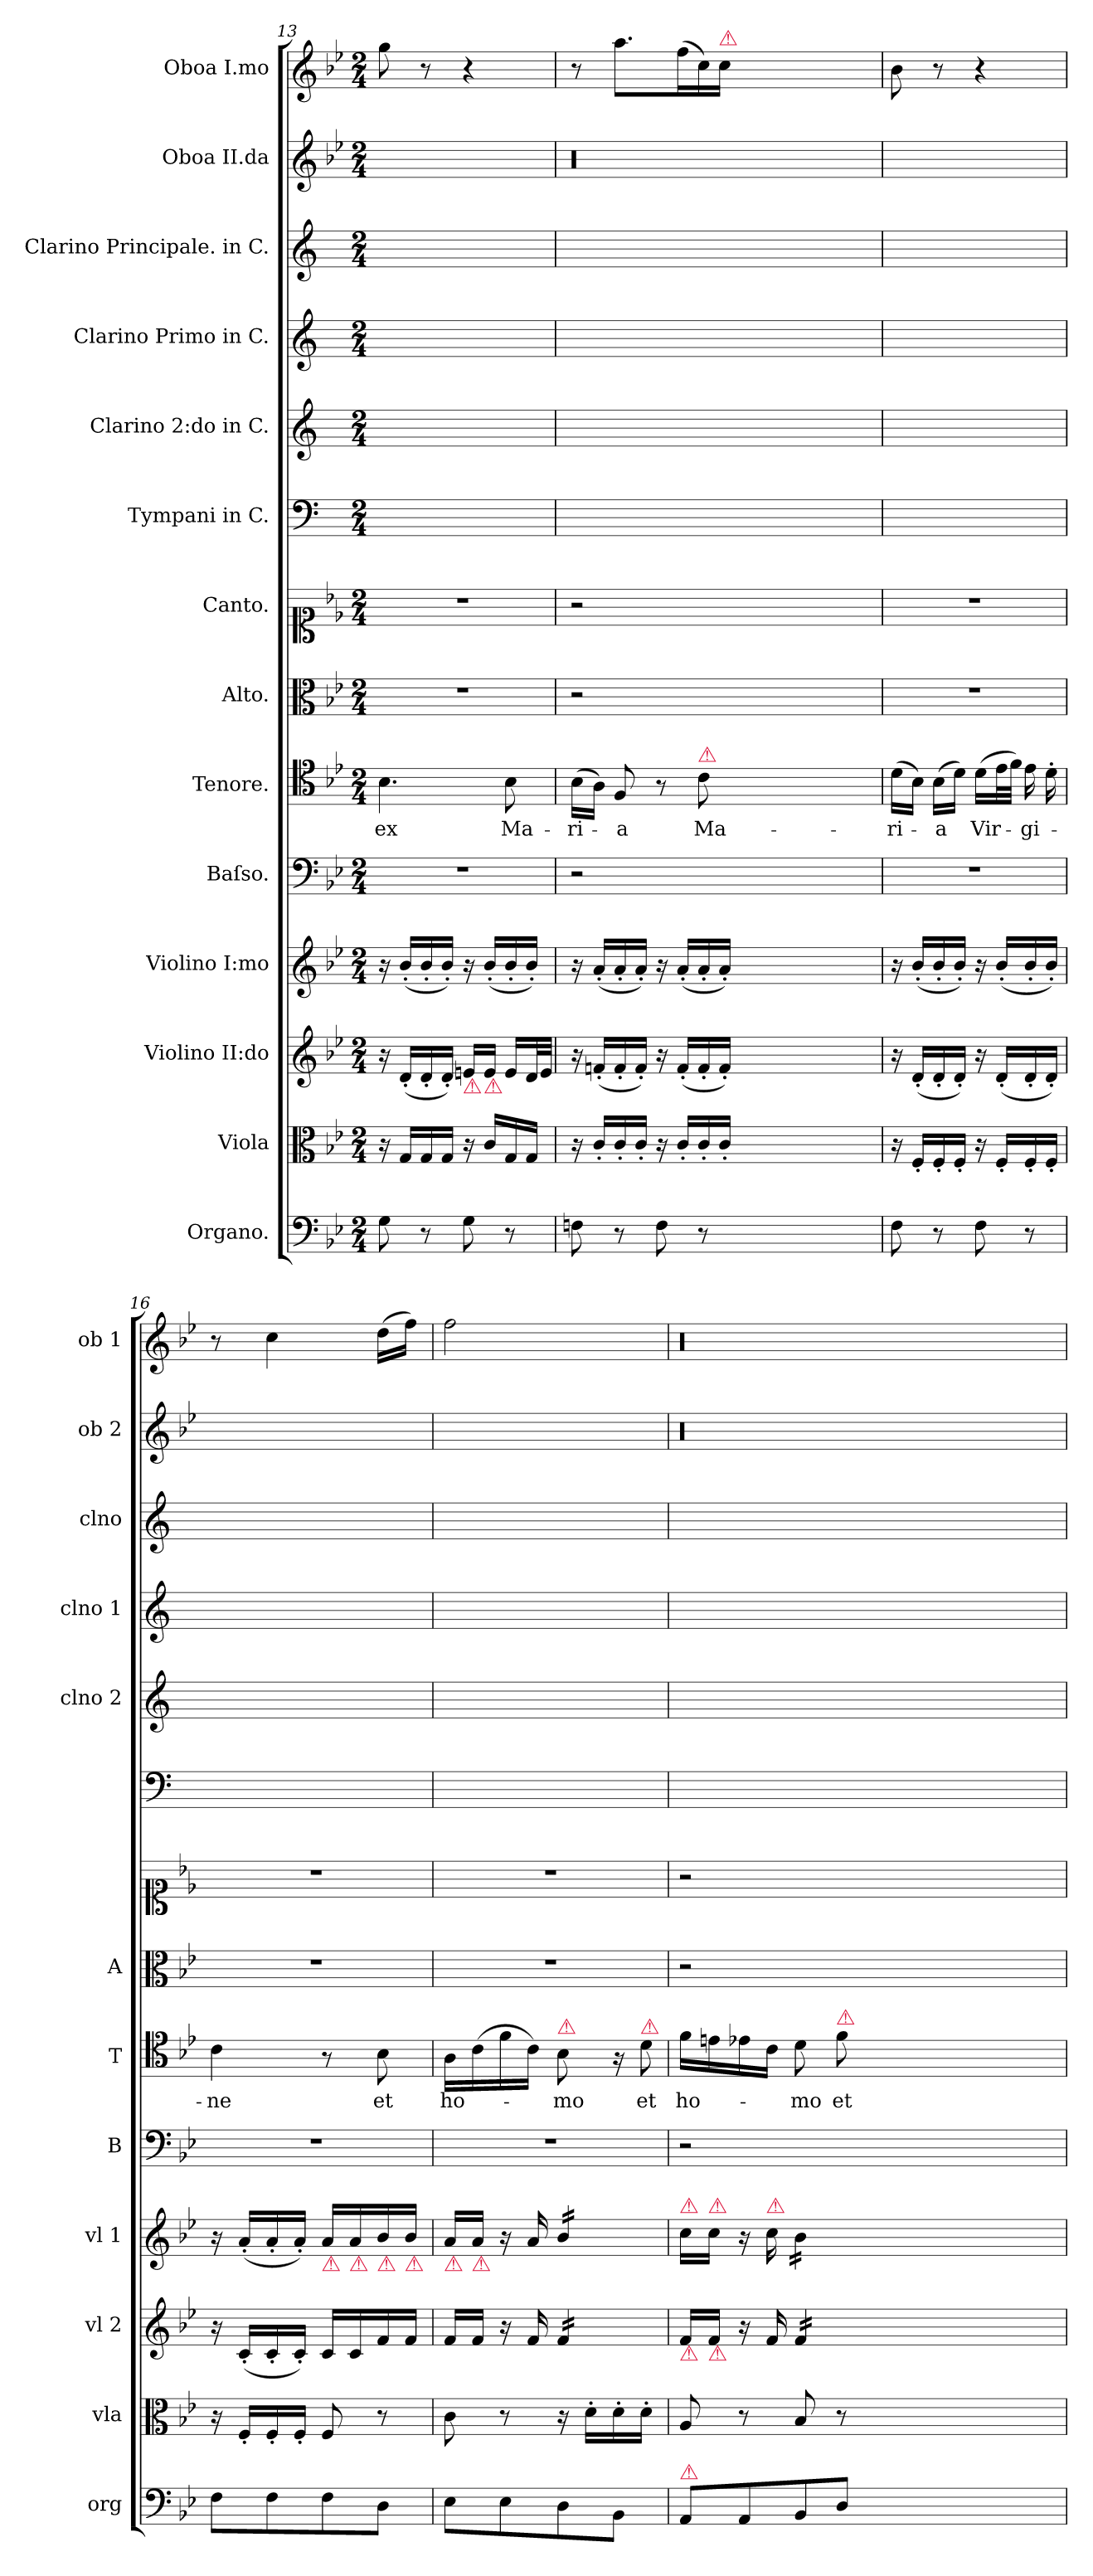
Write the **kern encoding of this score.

**kern	**kern	**kern	**kern	**kern	**kern	**text	**kern	**kern	**kern	**kern	**kern	**kern	**kern	**kern
*part14	*part13	*part12	*part11	*part10	*part9	*part9	*part8	*part7	*part6	*part5	*part4	*part3	*part2	*part1
*staff14	*staff13	*staff12	*staff11	*staff10	*staff9	*staff9	*staff8	*staff7	*staff6	*staff5	*staff4	*staff3	*staff2	*staff1
*I"Organo.	*I"Viola	*I"Violino II:do	*I"Violino I:mo	*I"Baſso.	*I"Tenore.	*	*I"Alto.	*I"Canto.	*I"Tympani in C.	*I"Clarino 2:do in C.	*I"Clarino Primo in C.	*I"Clarino Principale. in C.	*I"Oboa II.da	*I"Oboa I.mo
*I'org	*I'vla	*I'vl 2	*I'vl 1	*I'B	*I'T	*	*I'A	*	*	*I'clno 2	*I'clno 1	*I'clno	*I'ob 2	*I'ob 1
*clefF4	*clefC3	*clefG2	*clefG2	*clefF4	*clefC4	*	*clefC3	*clefC1	*clefF4	*clefG2	*clefG2	*clefG2	*clefG2	*clefG2
*k[b-e-]	*k[b-e-]	*k[b-e-]	*k[b-e-]	*k[b-e-]	*k[b-e-]	*	*k[b-e-]	*k[b-e-]	*k[]	*k[]	*k[]	*k[]	*k[b-e-]	*k[b-e-]
*M2/4	*M2/4	*M2/4	*M2/4	*M2/4	*M2/4	*	*M2/4	*M2/4	*M2/4	*M2/4	*M2/4	*M2/4	*M2/4	*M2/4
=13	=13	=13	=13	=13	=13	=13	=13	=13	=13	=13	=13	=13	=13	=13
8G\	16r	16r	16r	2r	4.B-\	ex	2r	2r	2ryy	2ryy	2ryy	2ryy	2ryy	8gg\
.	16G/LL	(<16d'</LL	(<16b-'</LL	.	.	.	.	.	.	.	.	.	.	.
8r	16G/	16d'</	16b-'</	.	.	.	.	.	.	.	.	.	.	8r
.	16G/JJ	16d'</JJ)	16b-'</JJ)	.	.	.	.	.	.	.	.	.	.	.
!	!	!LO:TX:b:color=crimson:t=⚠	!	!	!	!	!	!	!	!	!	!	!	!
8G\	16r	16en/LL	16r	.	.	.	.	.	.	.	.	.	.	4r
!	!	!LO:TX:b:color=crimson:t=⚠	!	!	!	!	!	!	!	!	!	!	!	!
.	16c/LL	16e/JJ	(<16b-'</LL	.	.	.	.	.	.	.	.	.	.	.
8r	16G/	16e/LL	16b-'</	.	8B-\	Ma-	.	.	.	.	.	.	.	.
.	16G/JJ	32d/L	16b-'</JJ)	.	.	.	.	.	.	.	.	.	.	.
.	.	32e/JJJ	.	.	.	.	.	.	.	.	.	.	.	.
=14	=14	=14	=14	=14	=14	=14	=14	=14	=14	=14	=14	=14	=14	=14
!	!	!	!	!	!	!	!	!	!	!	!	!	!LO:N:vis=00	!
8Fn\	16r	16r	16r	2r	(>16B-\LL	-ri-	2r	2r	2ryy	2ryy	2ryy	2ryy	0r	8r
.	16c'</LL	(<16fn'</LL	(<16a'</LL	.	16A\JJ)	.	.	.	.	.	.	.	.	.
8r	16c'</	16f'</	16a'</	.	8F/	-a	.	.	.	.	.	.	.	8.aa\L
.	16c'</JJ	16f'</JJ)	16a'</JJ)	.	.	.	.	.	.	.	.	.	.	.
8F\	16r	16r	16r	.	8r	.	.	.	.	.	.	.	.	.
.	16c'</LL	(<16f'</LL	(<16a'</LL	.	.	.	.	.	.	.	.	.	.	(>16ff\L
!	!	!	!	!	!LO:TX:a:color=crimson:t=⚠	!	!	!	!	!	!	!	!	!
8r	16c'</	16f'</	16a'</	.	8c\	Ma-	.	.	.	.	.	.	.	16cc\)
!	!	!	!	!	!	!	!	!	!	!	!	!	!	!LO:TX:a:color=crimson:t=⚠
.	16c'</JJ	16f'</JJ)	16a'</JJ)	.	.	.	.	.	.	.	.	.	.	16cc\JJ
1.ryy	1.ryy	1.ryy	1.ryy	1.ryy	1.ryy	.	1.ryy	1.ryy	1.ryy	1.ryy	1.ryy	1.ryy	.	1.ryy
=15	=15	=15	=15	=15	=15	=15	=15	=15	=15	=15	=15	=15	=15	=15
8F\	16r	16r	16r	2r	(>16d\LL	-ri-	2r	2r	2ryy	2ryy	2ryy	2ryy	2ryy	8b-\
.	16F'</LL	(<16d'</LL	(<16b-'</LL	.	16B-\JJ)	.	.	.	.	.	.	.	.	.
8r	16F'</	16d'</	16b-'</	.	(>16B-\LL	-a	.	.	.	.	.	.	.	8r
.	16F'</JJ	16d'</JJ)	16b-'</JJ)	.	16d\JJ)	.	.	.	.	.	.	.	.	.
8F\	16r	16r	16r	.	(>16d\LL	Vir-	.	.	.	.	.	.	.	4r
.	16F'</LL	(<16d'</LL	(<16b-'</LL	.	32e-\L	.	.	.	.	.	.	.	.	.
.	.	.	.	.	32f\JJJ)	.	.	.	.	.	.	.	.	.
8r	16F'</	16d'</	16b-'</	.	16e-\	-gi-	.	.	.	.	.	.	.	.
.	16F'</JJ	16d'</JJ)	16b-'</JJ)	.	16d'>\	.	.	.	.	.	.	.	.	.
=16	=16	=16	=16	=16	=16	=16	=16	=16	=16	=16	=16	=16	=16	=16
8F\L	16r	16r	16r	2r	4c\	-ne	2r	2r	2ryy	2ryy	2ryy	2ryy	2ryy	8r
.	16F'</LL	(<16c'</LL	(<16a'</LL	.	.	.	.	.	.	.	.	.	.	.
8F\	16F'</	16c'</	16a'</	.	.	.	.	.	.	.	.	.	.	4cc\
.	16F'</JJ	16c'</JJ)	16a'</JJ)	.	.	.	.	.	.	.	.	.	.	.
!	!	!	!LO:TX:b:color=crimson:t=⚠	!	!	!	!	!	!	!	!	!	!	!
8F\	8F/	16c/LL	16a/LL	.	8r	.	.	.	.	.	.	.	.	.
!	!	!	!LO:TX:b:color=crimson:t=⚠	!	!	!	!	!	!	!	!	!	!	!
.	.	16c/	16a/	.	.	.	.	.	.	.	.	.	.	.
!	!	!	!LO:TX:b:color=crimson:t=⚠	!	!	!	!	!	!	!	!	!	!	!
8D\J	8r	16f/	16b-/	.	8B-\	et	.	.	.	.	.	.	.	(>16dd\LL
!	!	!	!LO:TX:b:color=crimson:t=⚠	!	!	!	!	!	!	!	!	!	!	!
.	.	16f/JJ	16b-/JJ	.	.	.	.	.	.	.	.	.	.	16ff\JJ)
=17	=17	=17	=17	=17	=17	=17	=17	=17	=17	=17	=17	=17	=17	=17
!	!	!	!LO:TX:b:color=crimson:t=⚠	!	!	!	!	!	!	!	!	!	!	!
8E-\L	8c\	16f/LL	16a/LL	2r	16A\LL	ho-	2r	2r	2ryy	2ryy	2ryy	2ryy	2ryy	2ff\
!	!	!	!LO:TX:b:color=crimson:t=⚠	!	!	!	!	!	!	!	!	!	!	!
.	.	16f/JJ	16a/JJ	.	(>16c\	.	.	.	.	.	.	.	.	.
8E-\	8r	16r	16r	.	16f\	.	.	.	.	.	.	.	.	.
.	.	16f/	16a/	.	16c\JJ)	.	.	.	.	.	.	.	.	.
!	!	!	!	!	!LO:TX:a:color=crimson:t=⚠	!	!	!	!	!	!	!	!	!
*	*	*tremolo	*	*	*	*	*	*	*	*	*	*	*	*
*	*	*	*tremolo	*	*	*	*	*	*	*	*	*	*	*
8D\	16r	16f/LL	16b-/LL	.	8B-\	-mo	.	.	.	.	.	.	.	.
.	16d'>\LL	16f/	16b-/	.	.	.	.	.	.	.	.	.	.	.
8BB-\J	16d'>\	16f/	16b-/	.	16r	.	.	.	.	.	.	.	.	.
!	!	!	!	!	!LO:TX:a:color=crimson:t=⚠	!	!	!	!	!	!	!	!	!
!	!	!	!	!	!LO:N:vis=8	!	!	!	!	!	!	!	!	!
.	16d'>\JJ	16f/JJ	16b-/JJ	.	16d\	et	.	.	.	.	.	.	.	.
*	*	*	*Xtremolo	*	*	*	*	*	*	*	*	*	*	*
*	*	*Xtremolo	*	*	*	*	*	*	*	*	*	*	*	*
=18	=18	=18	=18	=18	=18	=18	=18	=18	=18	=18	=18	=18	=18	=18
!	!	!	!LO:TX:a:color=crimson:t=⚠	!	!	!	!	!	!	!	!	!	!	!
!	!	!LO:TX:b:color=crimson:t=⚠	!	!	!	!	!	!	!	!	!	!	!	!
!LO:TX:a:color=crimson:t=⚠	!	!	!	!	!	!	!	!	!	!	!	!	!	!
!	!	!	!	!	!	!	!	!	!	!	!	!	!LO:N:vis=00	!LO:N:vis=00
8AA/L	8A/	16f/LL	16cc\LL	2r	16f\LL	ho-	2r	2r	2ryy	2ryy	2ryy	2ryy	0r	0r
!	!	!	!LO:TX:a:color=crimson:t=⚠	!	!	!	!	!	!	!	!	!	!	!
!	!	!LO:TX:b:color=crimson:t=⚠	!	!	!	!	!	!	!	!	!	!	!	!
.	.	16f/JJ	16cc\JJ	.	16en\	.	.	.	.	.	.	.	.	.
8AA/	8r	16r	16r	.	16e-X\	.	.	.	.	.	.	.	.	.
!	!	!	!LO:TX:a:color=crimson:t=⚠	!	!	!	!	!	!	!	!	!	!	!
.	.	16f/	16cc\	.	16c\JJ	.	.	.	.	.	.	.	.	.
*	*	*tremolo	*	*	*	*	*	*	*	*	*	*	*	*
*	*	*	*tremolo	*	*	*	*	*	*	*	*	*	*	*
8BB-/	8B-/	16f/LL	16b-\LL	.	8d\	-mo	.	.	.	.	.	.	.	.
.	.	16f/	16b-\	.	.	.	.	.	.	.	.	.	.	.
!	!	!	!	!	!LO:TX:a:color=crimson:t=⚠	!	!	!	!	!	!	!	!	!
8D/J	8r	16f/	16b-\	.	8f\	et	.	.	.	.	.	.	.	.
.	.	16f/JJ	16b-\JJ	.	.	.	.	.	.	.	.	.	.	.
*	*	*	*Xtremolo	*	*	*	*	*	*	*	*	*	*	*
*	*	*Xtremolo	*	*	*	*	*	*	*	*	*	*	*	*
1.ryy	1.ryy	1.ryy	1.ryy	1.ryy	1.ryy	.	1.ryy	1.ryy	1.ryy	1.ryy	1.ryy	1.ryy	.	.
=	=	=	=	=	=	=	=	=	=	=	=	=	=	=
*-	*-	*-	*-	*-	*-	*-	*-	*-	*-	*-	*-	*-	*-	*-
